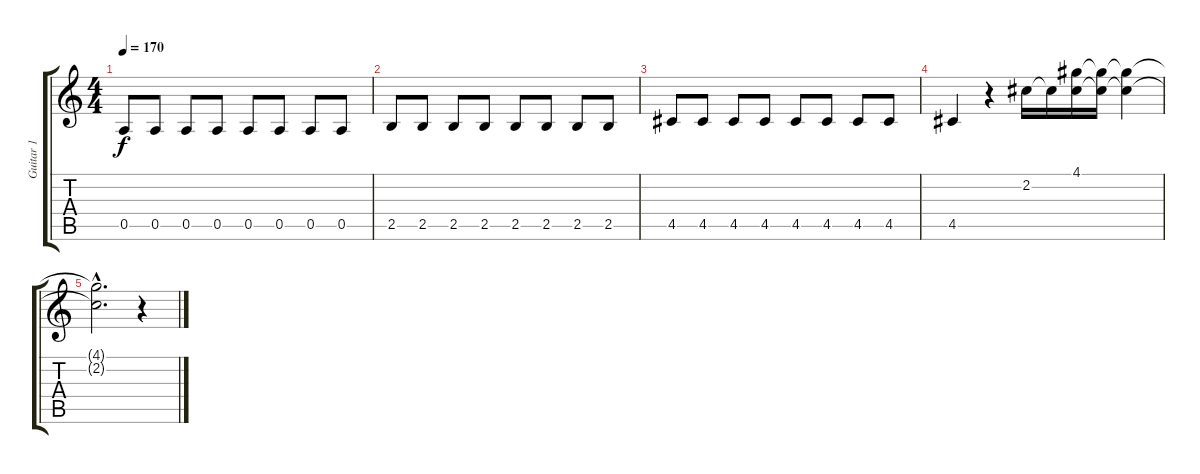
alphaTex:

\track ("Guitar 1" "Guitar 1") {instrument distortionguitar}
\staff {score tabs}
\tuning (E4 B3 G3 D3 A2 E2) {hide}
\ts (4 4)
\tempo 170
\clef g2
\ks c
0.5.8{dy f} 0.5.8 0.5.8 0.5.8 0.5.8 0.5.8 0.5.8 0.5.8 |
2.5.8 2.5.8 2.5.8 2.5.8 2.5.8 2.5.8 2.5.8 2.5.8 |
4.5.8 4.5.8 4.5.8 4.5.8 4.5.8 4.5.8 4.5.8 4.5.8 |
4.5.4 r.4 2.2.16 2.2{t}.16 (4.1 2.2{t}).16 (4.1{t} 2.2{t}).16 (4.1{t} 2.2{t}).4 |
(4.1{hac t} 2.2{hac t}).2{d} r.4
